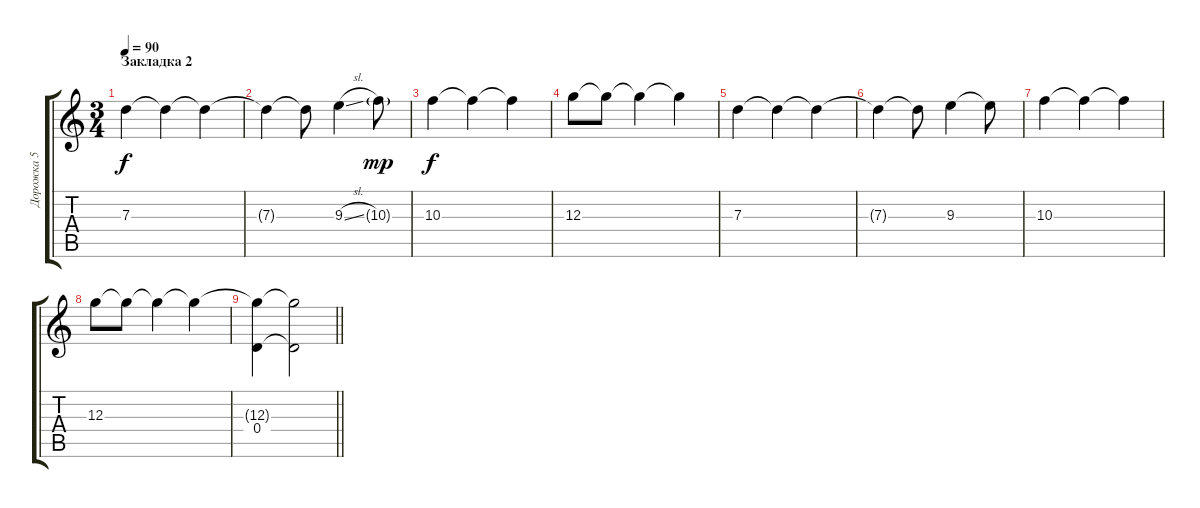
\track ("Дорожка 5" "Дорожка 5") {instrument distortionguitar}
\staff {score tabs}
\tuning (E4 B3 G3 D3 A2 D2) {hide}
\ts (3 4)
\section ("" "Закладка 2")
\tempo 90
\clef g2
\ks c
7.3.4{dy f} 7.3{t}.4 7.3{t}.4 |
7.3{t}.4 7.3{t}.8 9.3{sl}.4 10.3{g}.8{dy mp} |
10.3.4{dy f} 10.3{t}.4 10.3{t}.4 |
12.3.8 12.3{t}.8 12.3{t}.4 12.3{t}.4 |
7.3.4 7.3{t}.4 7.3{t}.4 |
7.3{t}.4 7.3{t}.8 9.3.4 9.3{t}.8 |
10.3.4 10.3{t}.4 10.3{t}.4 |
12.3.8 12.3{t}.8 12.3{t}.4 12.3{t}.4 |
\barLineRight lightlight
(12.3{t} 0.4).4 (12.3{t} 0.4{t}).2
